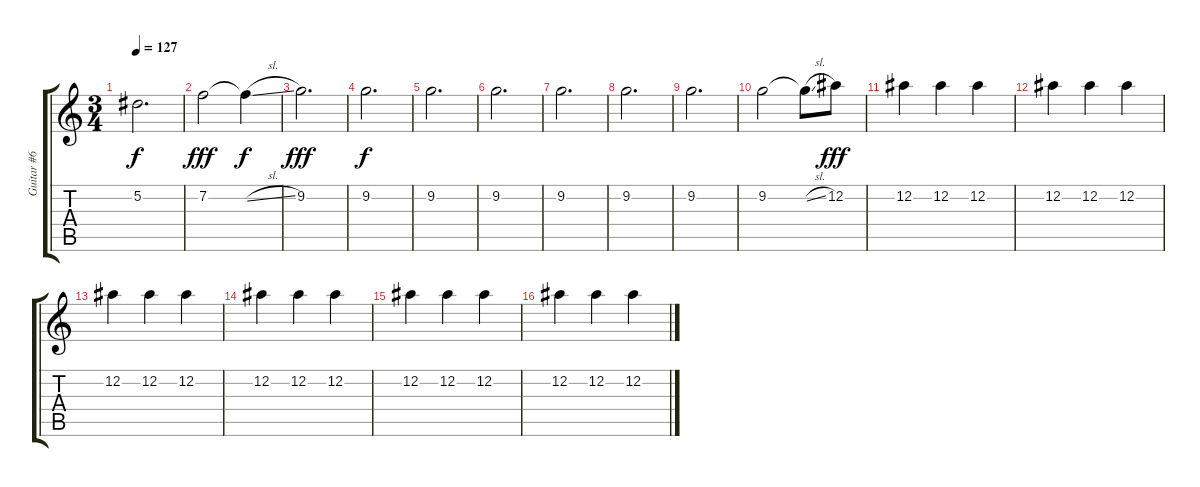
\track ("Guitar #6" "Guitar #6") {instrument electricguitarclean}
\staff {score tabs}
\tuning (Eb4 Bb3 Gb3 Db3 Ab2 Db2) {hide}
\ts (3 4)
\tempo 127
\clef g2
\ks c
5.2.2{d dy f} |
7.2.2{dy fff} 7.2{sl t}.4{dy f} |
9.2.2{d dy fff} |
9.2.2{d dy f} |
9.2.2{d} |
9.2.2{d} |
9.2.2{d} |
9.2.2{d} |
9.2.2{d} |
9.2.2 9.2{sl t}.8 12.2.8{dy fff} |
12.2.4 12.2.4 12.2.4 |
12.2.4 12.2.4 12.2.4 |
12.2.4 12.2.4 12.2.4 |
12.2.4 12.2.4 12.2.4 |
12.2.4 12.2.4 12.2.4 |
12.2.4 12.2.4 12.2.4
